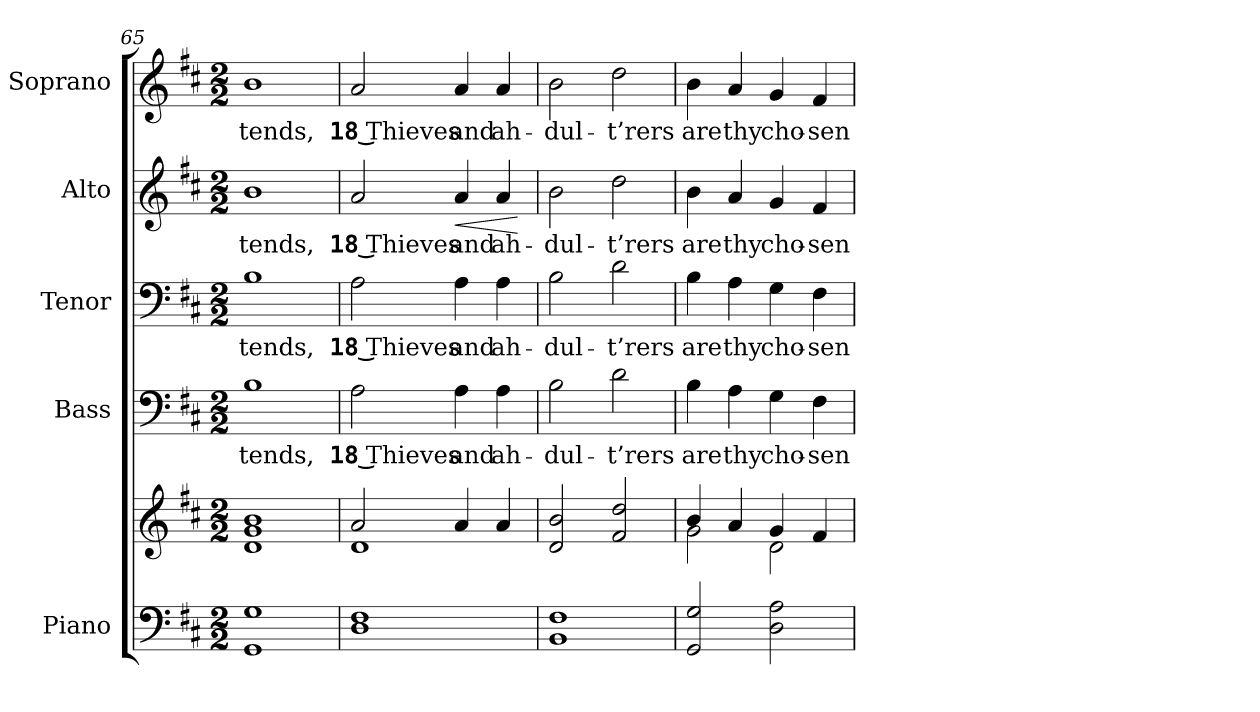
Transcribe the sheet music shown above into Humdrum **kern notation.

**kern	**kern	**kern	**text	**kern	**text	**kern	**text	**dynam	**kern	**text
*part5	*part5	*part4	*part4	*part3	*part3	*part2	*part2	*part2	*part1	*part1
*staff6	*staff5	*staff4	*staff4	*staff3	*staff3	*staff2	*staff2	*staff2	*staff1	*staff1
*I"Piano	*	*I"Bass	*	*I"Tenor	*	*I"Alto	*	*	*I"Soprano	*
*I'Pno.	*	*I'B.	*	*I'T.	*	*I'A.	*	*	*I'S.	*
*clefF4	*clefG2	*clefF4	*	*clefF4	*	*clefG2	*	*	*clefG2	*
*k[f#c#]	*k[f#c#]	*k[f#c#]	*	*k[f#c#]	*	*k[f#c#]	*	*	*k[f#c#]	*
*D:	*D:	*D:	*	*D:	*	*D:	*	*	*D:	*
*M2/2	*M2/2	*M2/2	*	*M2/2	*	*M2/2	*	*	*M2/2	*
=65	=65	=65	=65	=65	=65	=65	=65	=65	=65	=65
!	!	!	!LO:LY:b:color=#000000	!	!	!	!	!	!	!
!	!	!	!	!	!LO:LY:b:color=#000000	!	!	!	!	!
!	!	!	!	!	!	!	!LO:LY:b:color=#000000	!	!	!
!	!	!	!	!	!	!	!	!	!	!LO:LY:b:color=#000000
1GGi 1Gi	1di 1gi 1bi	1Bi	-tends,	1Bi	-tends,	1bi	-tends,	.	1bi	-tends,
!!LO:PB:g=z
=66	=66	=66	=66	=66	=66	=66	=66	=66	=66	=66
*	*^	*	*	*	*	*	*	*	*	*
!	!	!	!	!LO:LY:b:color=#000000	!	!	!	!	!	!	!
!	!	!	!	!	!	!LO:LY:b:color=#000000	!	!	!	!	!
!	!	!	!	!	!	!	!	!LO:LY:b:color=#000000	!	!	!
!	!	!	!	!	!	!	!	!	!	!	!LO:LY:b:color=#000000
1Di 1F#i	2ai/	1di	2Ai\	18 Thieves	2Ai\	18 Thieves	2ai/	18 Thieves	.	2ai/	18 Thieves
!	!	!	!	!LO:LY:b:color=#000000	!	!	!	!	!	!	!
!	!	!	!	!	!	!LO:LY:b:color=#000000	!	!	!	!	!
!	!	!	!	!	!	!	!	!LO:LY:b:color=#000000	!LO:HP:b	!	!
!	!	!	!	!	!	!	!	!	!	!	!LO:LY:b:color=#000000
.	4ai/	.	4Ai\	and	4Ai\	and	4ai/	and	<	4ai/	and
!	!	!	!	!LO:LY:b:color=#000000	!	!	!	!	!	!	!
!	!	!	!	!	!	!LO:LY:b:color=#000000	!	!	!	!	!
!	!	!	!	!	!	!	!	!LO:LY:b:color=#000000	!	!	!
!	!	!	!	!	!	!	!	!	!	!	!LO:LY:b:color=#000000
.	4ai/	.	4Ai\	ah-	4Ai\	ah-	4ai/	ah-	.	4ai/	ah-
*	*v	*v	*	*	*	*	*	*	*	*	*
.	.	.	.	.	.	.	.	[	.	.
=67	=67	=67	=67	=67	=67	=67	=67	=67	=67	=67
!	!	!	!LO:LY:b:color=#000000	!	!	!	!	!	!	!
!	!	!	!	!	!LO:LY:b:color=#000000	!	!	!	!	!
!	!	!	!	!	!	!	!LO:LY:b:color=#000000	!	!	!
!	!	!	!	!	!	!	!	!	!	!LO:LY:b:color=#000000
1BBi 1F#i	2di/ 2bi	2Bi\	-dul-	2Bi\	-dul-	2bi\	-dul-	.	2bi\	-dul-
!	!	!	!LO:LY:b:color=#000000	!	!	!	!	!	!	!
!	!	!	!	!	!LO:LY:b:color=#000000	!	!	!	!	!
!	!	!	!	!	!	!	!LO:LY:b:color=#000000	!	!	!
!	!	!	!	!	!	!	!	!	!	!LO:LY:b:color=#000000
.	2f#i/ 2ddi	2di\	-t’rers	2di\	-t’rers	2ddi\	-t’rers	.	2ddi\	-t’rers
=68	=68	=68	=68	=68	=68	=68	=68	=68	=68	=68
*	*^	*	*	*	*	*	*	*	*	*
!	!	!	!	!LO:LY:b:color=#000000	!	!	!	!	!	!	!
!	!	!	!	!	!	!LO:LY:b:color=#000000	!	!	!	!	!
!	!	!	!	!	!	!	!	!LO:LY:b:color=#000000	!	!	!
!	!	!	!	!	!	!	!	!	!	!	!LO:LY:b:color=#000000
2GGi/ 2Gi	4bi/	2gi\	4Bi\	are	4Bi\	are	4bi\	are	.	4bi\	are
!	!	!	!	!LO:LY:b:color=#000000	!	!	!	!	!	!	!
!	!	!	!	!	!	!LO:LY:b:color=#000000	!	!	!	!	!
!	!	!	!	!	!	!	!	!LO:LY:b:color=#000000	!	!	!
!	!	!	!	!	!	!	!	!	!	!	!LO:LY:b:color=#000000
.	4ai/	.	4Ai\	thy	4Ai\	thy	4ai/	thy	.	4ai/	thy
!	!	!	!	!LO:LY:b:color=#000000	!	!	!	!	!	!	!
!	!	!	!	!	!	!LO:LY:b:color=#000000	!	!	!	!	!
!	!	!	!	!	!	!	!	!LO:LY:b:color=#000000	!	!	!
!	!	!	!	!	!	!	!	!	!	!	!LO:LY:b:color=#000000
2Di\ 2Ai	4gi/	2di\	4Gi\	cho-	4Gi\	cho-	4gi/	cho-	.	4gi/	cho-
!	!	!	!	!LO:LY:b:color=#000000	!	!	!	!	!	!	!
!	!	!	!	!	!	!LO:LY:b:color=#000000	!	!	!	!	!
!	!	!	!	!	!	!	!	!LO:LY:b:color=#000000	!	!	!
!	!	!	!	!	!	!	!	!	!	!	!LO:LY:b:color=#000000
.	4f#i/	.	4F#i\	-sen	4F#i\	-sen	4f#i/	-sen	.	4f#i/	-sen
*	*v	*v	*	*	*	*	*	*	*	*	*
=	=	=	=	=	=	=	=	=	=	=
*-	*-	*-	*-	*-	*-	*-	*-	*-	*-	*-
